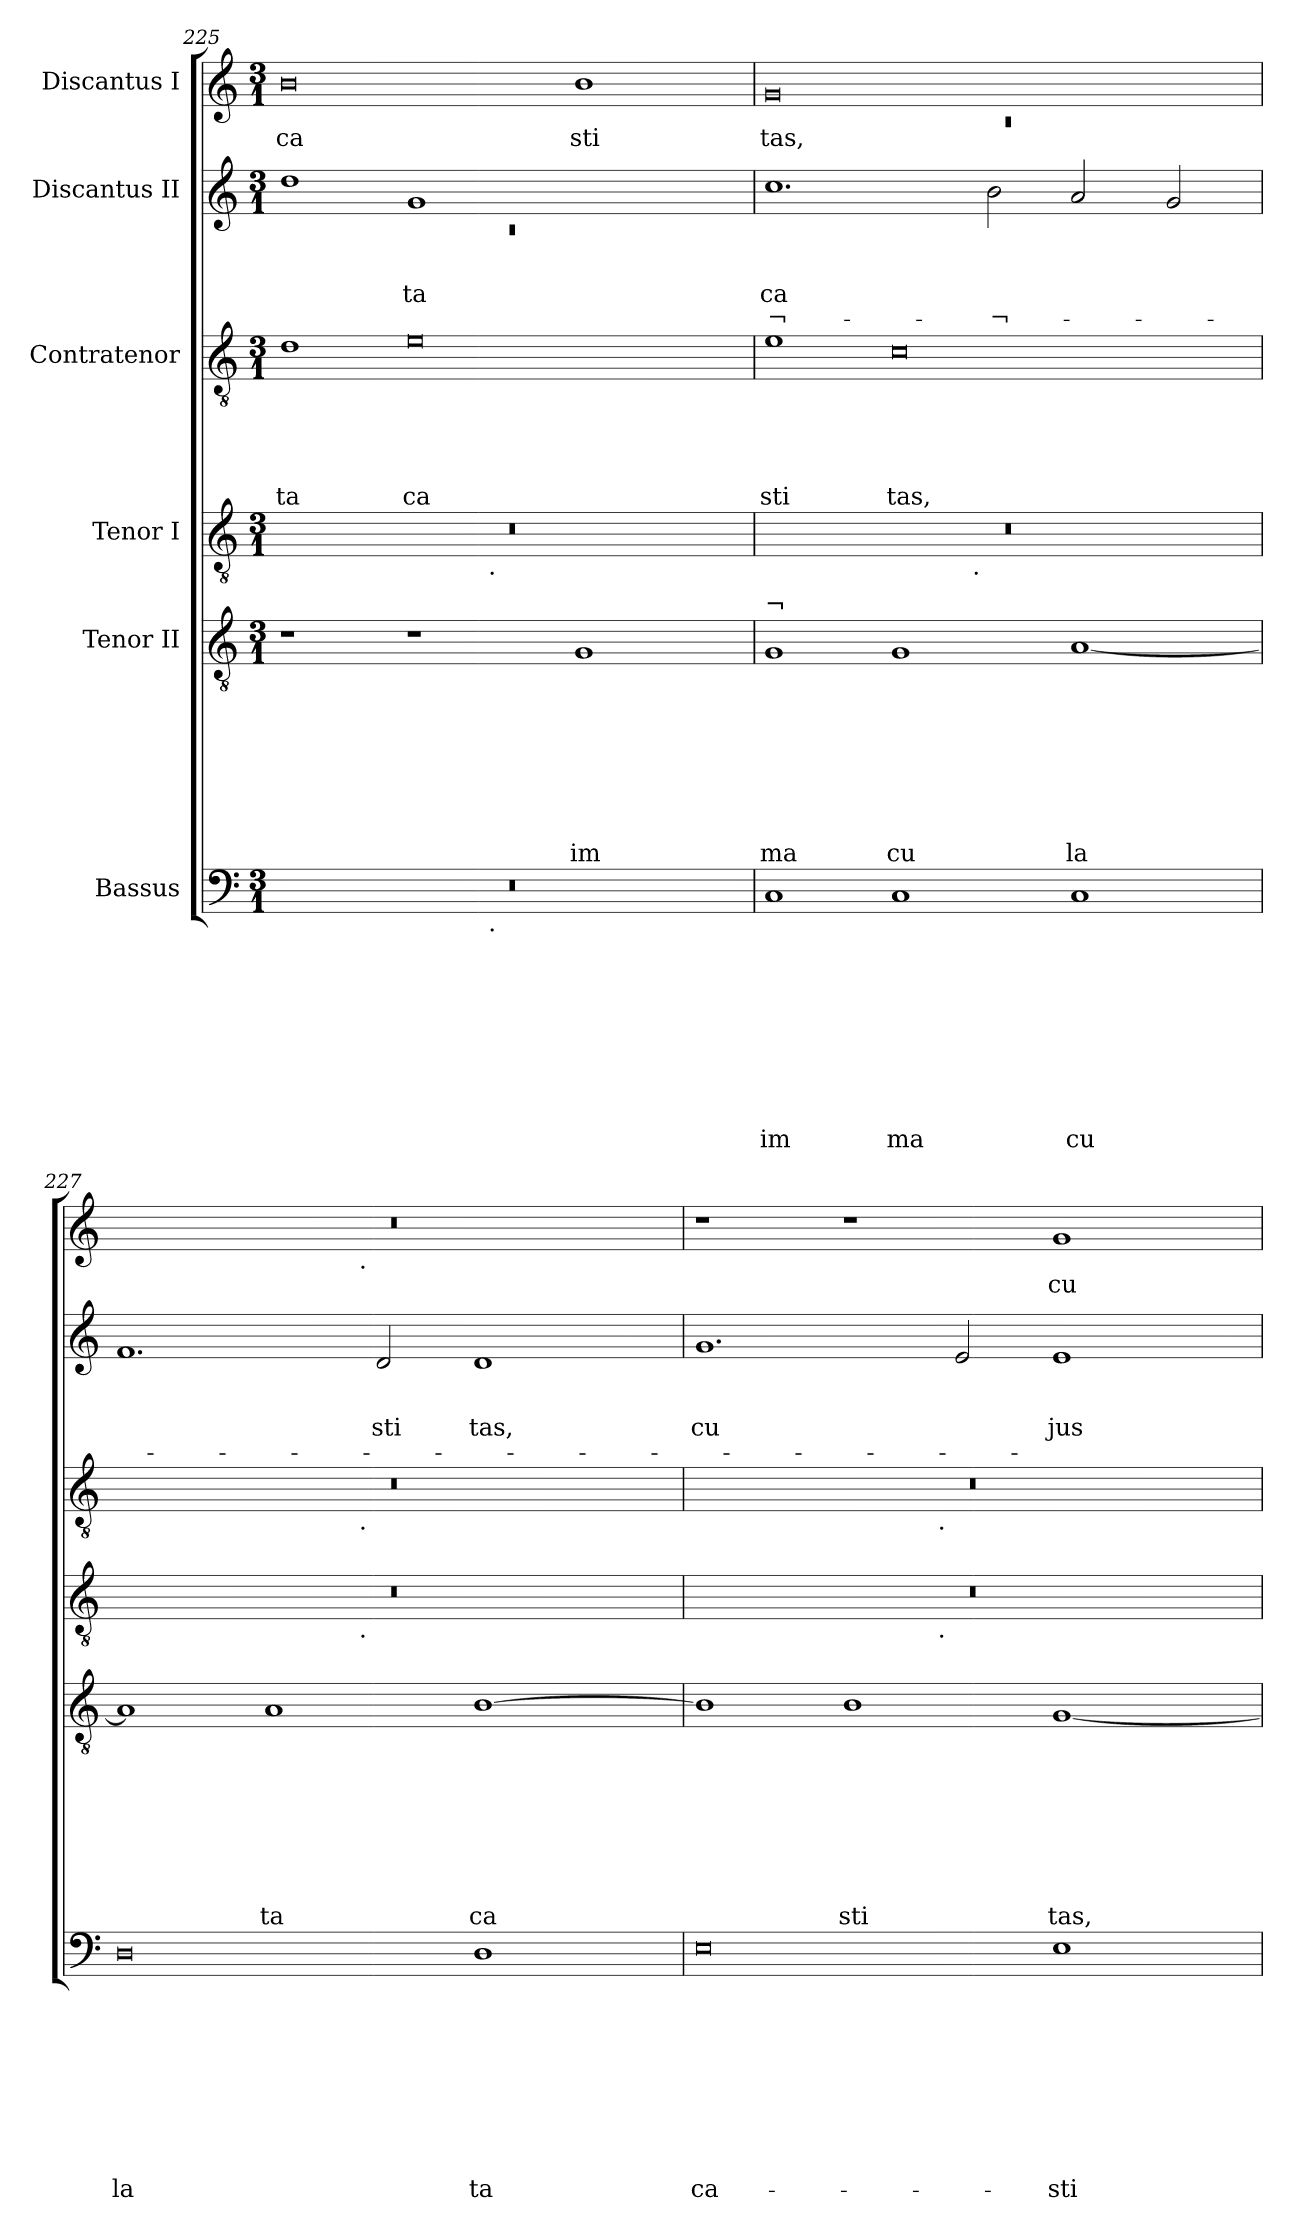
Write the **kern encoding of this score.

**kern	**text	**text	**text	**text	**text	**text	**text	**text	**text	**kern	**text	**text	**text	**text	**text	**text	**text	**text	**kern	**kern	**text	**text	**text	**text	**text	**kern	**text	**text	**text	**text	**kern	**text
*part6	*part6	*part6	*part6	*part6	*part6	*part6	*part6	*part6	*part6	*part5	*part5	*part5	*part5	*part5	*part5	*part5	*part5	*part5	*part4	*part3	*part3	*part3	*part3	*part3	*part3	*part2	*part2	*part2	*part2	*part2	*part1	*part1
*staff6	*staff6	*staff6	*staff6	*staff6	*staff6	*staff6	*staff6	*staff6	*staff6	*staff5	*staff5	*staff5	*staff5	*staff5	*staff5	*staff5	*staff5	*staff5	*staff4	*staff3	*staff3	*staff3	*staff3	*staff3	*staff3	*staff2	*staff2	*staff2	*staff2	*staff2	*staff1	*staff1
*I"Bassus	*	*	*	*	*	*	*	*	*	*I"Tenor II	*	*	*	*	*	*	*	*	*I"Tenor I	*I"Contratenor	*	*	*	*	*	*I"Discantus II	*	*	*	*	*I"Discantus I	*
*clefF4	*	*	*	*	*	*	*	*	*	*clefGv2	*	*	*	*	*	*	*	*	*clefGv2	*clefGv2	*	*	*	*	*	*clefG2	*	*	*	*	*clefG2	*
*k[]	*	*	*	*	*	*	*	*	*	*k[]	*	*	*	*	*	*	*	*	*k[]	*k[]	*	*	*	*	*	*k[]	*	*	*	*	*k[]	*
*C:	*	*	*	*	*	*	*	*	*	*C:	*	*	*	*	*	*	*	*	*C:	*C:	*	*	*	*	*	*C:	*	*	*	*	*C:	*
*M3/1	*	*	*	*	*	*	*	*	*	*M3/1	*	*	*	*	*	*	*	*	*M3/1	*M3/1	*	*	*	*	*	*M3/1	*	*	*	*	*M3/1	*
=225	=225	=225	=225	=225	=225	=225	=225	=225	=225	=225	=225	=225	=225	=225	=225	=225	=225	=225	=225	=225	=225	=225	=225	=225	=225	=225	=225	=225	=225	=225	=225	=225
*	*	*	*	*	*	*	*	*	*	*	*	*	*	*	*	*	*	*	*	*	*	*	*	*	*	*^	*	*	*	*	*	*
!	!	!	!	!	!	!	!	!	!	!	!	!	!	!	!	!	!	!	!	!	!	!	!	!	!LO:LY:b	!	!LO:N:vis=1	!	!	!	!	!	!LO:LY:b
*^	*	*	*	*	*	*	*	*	*	*	*	*	*	*	*	*	*	*	*^	*	*	*	*	*	*	*	*	*	*	*	*	*	*
0.r	1ryy	.	.	.	.	.	.	.	.	.	1r	.	.	.	.	.	.	.	.	0.r	1ryy	1d	.	.	.	.	ta	1dd	0.rc	.	.	.	.	0b	ca
!	!	!	!	!	!	!	!	!	!	!	!	!	!	!	!	!	!	!	!	!	!	!	!	!	!	!	!LO:LY:b	!	!	!	!	!LO:LY:b	!	!	!
.	4...ryy	.	.	.	.	.	.	.	.	.	1r	.	.	.	.	.	.	.	.	.	4...ryy	0e	.	.	.	.	ca	1g	.	.	.	ta	.	.	.
!	!	!	!	!	!	!	!	!	!	!	!	!	!	!	!	!	!	!	!	!	!LO:TX:b:t=.	!	!	!	!	!	!	!	!	!	!	!	!	!	!
!	!LO:TX:b:t=.	!	!	!	!	!	!	!	!	!	!	!	!	!	!	!	!	!	!	!	!	!	!	!	!	!	!	!	!	!	!	!	!	!	!
.	1ryy	.	.	.	.	.	.	.	.	.	.	.	.	.	.	.	.	.	.	.	1ryy	.	.	.	.	.	.	.	.	.	.	.	.	.	.
!	!	!	!	!	!	!	!	!	!	!	!	!	!	!	!	!	!	!	!LO:LY:b	!	!	!	!	!	!	!	!	!	!	!	!	!	!	!	!LO:LY:b
.	.	.	.	.	.	.	.	.	.	.	1G	.	.	.	.	.	.	.	im	.	.	.	.	.	.	.	.	1ryy	.	.	.	.	.	1b	sti
.	2ryy	.	.	.	.	.	.	.	.	.	.	.	.	.	.	.	.	.	.	.	2ryy	.	.	.	.	.	.	.	.	.	.	.	.	.	.
.	32ryy	.	.	.	.	.	.	.	.	.	.	.	.	.	.	.	.	.	.	.	32ryy	.	.	.	.	.	.	.	.	.	.	.	.	.	.
=226	=226	=226	=226	=226	=226	=226	=226	=226	=226	=226	=226	=226	=226	=226	=226	=226	=226	=226	=226	=226	=226	=226	=226	=226	=226	=226	=226	=226	=226	=226	=226	=226	=226	=226	=226
*	*	*	*	*	*	*	*	*	*	*	*	*	*	*	*	*	*	*	*	*	*	*	*	*	*	*	*	*	*	*	*	*	*	*^	*
!	!	!	!	!	!	!	!	!	!	!	!LO:TX:a:t=¬	!	!	!	!	!	!	!	!	!	!	!	!	!	!	!	!	!	!	!	!	!	!	!	!	!
!	!	!	!	!	!	!	!	!	!	!LO:LY:b	!	!	!	!	!	!	!	!	!LO:LY:b	!	!	!	!	!	!	!	!LO:LY:b	!	!	!	!	!LO:LY:b	!LO:LY:b	!	!LO:N:vis=1	!LO:LY:b
*v	*v	*	*	*	*	*	*	*	*	*	*	*	*	*	*	*	*	*	*	*	*	*	*	*	*	*	*	*v	*v	*	*	*	*	*	*	*
1C	.	.	.	.	.	.	.	.	im	1G	.	.	.	.	.	.	.	ma	0.r	1ryy	1e	.	.	.	.	sti	1.cc	.	.	ca	-¬-	0g	0.rc	tas,
!	!	!	!	!	!	!	!	!	!LO:LY:b	!	!	!	!	!	!	!	!	!LO:LY:b	!	!	!	!	!	!	!	!LO:LY:b	!	!	!	!	!	!	!	!
1C	.	.	.	.	.	.	.	.	ma	1G	.	.	.	.	.	.	.	cu	.	4...ryy	0c	.	.	.	.	tas,	.	.	.	.	.	.	.	.
!	!	!	!	!	!	!	!	!	!	!	!	!	!	!	!	!	!	!	!	!LO:TX:b:t=.	!	!	!	!	!	!	!	!	!	!	!	!	!	!
.	.	.	.	.	.	.	.	.	.	.	.	.	.	.	.	.	.	.	.	1ryy	.	.	.	.	.	.	.	.	.	.	.	.	.	.
!	!	!	!	!	!	!	!	!	!	!	!	!	!	!	!	!	!	!	!	!	!	!	!	!	!	!	!	!	!	!	!LO:LY:b:rj	!	!	!
.	.	.	.	.	.	.	.	.	.	.	.	.	.	.	.	.	.	.	.	.	.	.	.	.	.	.	2b\	.	.	.	-¬-	.	.	.
!	!	!	!	!	!	!	!	!	!LO:LY:b	!	!	!	!	!	!	!	!	!LO:LY:b	!	!	!	!	!	!	!	!	!	!	!	!	!	!	!	!
1C	.	.	.	.	.	.	.	.	cu	[<1A	.	.	.	.	.	.	.	la	.	.	.	.	.	.	.	.	2a/	.	.	.	.	1ryy	.	.
.	.	.	.	.	.	.	.	.	.	.	.	.	.	.	.	.	.	.	.	2ryy	.	.	.	.	.	.	.	.	.	.	.	.	.	.
.	.	.	.	.	.	.	.	.	.	.	.	.	.	.	.	.	.	.	.	.	.	.	.	.	.	.	2g/	.	.	.	.	.	.	.
.	.	.	.	.	.	.	.	.	.	.	.	.	.	.	.	.	.	.	.	32ryy	.	.	.	.	.	.	.	.	.	.	.	.	.	.
=227	=227	=227	=227	=227	=227	=227	=227	=227	=227	=227	=227	=227	=227	=227	=227	=227	=227	=227	=227	=227	=227	=227	=227	=227	=227	=227	=227	=227	=227	=227	=227	=227	=227	=227
!	!	!	!	!	!	!	!	!	!LO:LY:b	!	!	!	!	!	!	!	!	!	!	!	!	!	!	!	!	!	!	!	!	!	!	!	!	!
*	*	*	*	*	*	*	*	*	*	*	*	*	*	*	*	*	*	*	*	*	*^	*	*	*	*	*	*	*	*	*	*	*	*	*
0D	.	.	.	.	.	.	.	.	la	1A]	.	.	.	.	.	.	.	.	0.r	1ryy	0.r	1ryy	.	.	.	.	.	1.f	.	.	.	.	0.r	1ryy	.
!	!	!	!	!	!	!	!	!	!	!	!	!	!	!	!	!	!	!LO:LY:b	!	!	!	!	!	!	!	!	!	!	!	!	!	!	!	!	!
.	.	.	.	.	.	.	.	.	.	1A	.	.	.	.	.	.	.	ta	.	4...ryy	.	4...ryy	.	.	.	.	.	.	.	.	.	.	.	4...ryy	.
!	!	!	!	!	!	!	!	!	!	!	!	!	!	!	!	!	!	!	!	!	!	!	!	!	!	!	!	!	!	!	!	!	!	!LO:TX:b:t=.	!
!	!	!	!	!	!	!	!	!	!	!	!	!	!	!	!	!	!	!	!	!	!	!LO:TX:b:t=.	!	!	!	!	!	!	!	!	!	!	!	!	!
!	!	!	!	!	!	!	!	!	!	!	!	!	!	!	!	!	!	!	!	!LO:TX:b:t=.	!	!	!	!	!	!	!	!	!	!	!	!	!	!	!
.	.	.	.	.	.	.	.	.	.	.	.	.	.	.	.	.	.	.	.	1ryy	.	1ryy	.	.	.	.	.	.	.	.	.	.	.	1ryy	.
!	!	!	!	!	!	!	!	!	!	!	!	!	!	!	!	!	!	!	!	!	!	!	!	!	!	!	!	!	!	!	!LO:LY:b	!	!	!	!
.	.	.	.	.	.	.	.	.	.	.	.	.	.	.	.	.	.	.	.	.	.	.	.	.	.	.	.	2d/	.	.	sti	.	.	.	.
!	!	!	!	!	!	!	!	!	!LO:LY:b	!	!	!	!	!	!	!	!	!LO:LY:b	!	!	!	!	!	!	!	!	!	!	!	!	!LO:LY:b	!	!	!	!
1D	.	.	.	.	.	.	.	.	ta	[>1B	.	.	.	.	.	.	.	ca	.	.	.	.	.	.	.	.	.	1d	.	.	tas,	.	.	.	.
.	.	.	.	.	.	.	.	.	.	.	.	.	.	.	.	.	.	.	.	2ryy	.	2ryy	.	.	.	.	.	.	.	.	.	.	.	2ryy	.
.	.	.	.	.	.	.	.	.	.	.	.	.	.	.	.	.	.	.	.	32ryy	.	32ryy	.	.	.	.	.	.	.	.	.	.	.	32ryy	.
!!LO:LB:g=z
=228	=228	=228	=228	=228	=228	=228	=228	=228	=228	=228	=228	=228	=228	=228	=228	=228	=228	=228	=228	=228	=228	=228	=228	=228	=228	=228	=228	=228	=228	=228	=228	=228	=228	=228	=228
!	!	!	!	!	!	!	!	!	!LO:LY:b	!	!	!	!	!	!	!	!	!	!	!	!	!	!	!	!	!	!	!	!	!	!LO:LY:b	!	!	!	!
*	*	*	*	*	*	*	*	*	*	*	*	*	*	*	*	*	*	*	*	*	*	*	*	*	*	*	*	*	*	*	*	*	*v	*v	*
0E	.	.	.	.	.	.	.	.	ca-	1B]	.	.	.	.	.	.	.	.	0.r	1ryy	0.r	1ryy	.	.	.	.	.	1.g	.	.	cu	.	1r	.
!	!	!	!	!	!	!	!	!	!	!	!	!	!	!	!	!	!	!LO:LY:b	!	!	!	!	!	!	!	!	!	!	!	!	!	!	!	!
.	.	.	.	.	.	.	.	.	.	1B	.	.	.	.	.	.	.	sti	.	4...ryy	.	4...ryy	.	.	.	.	.	.	.	.	.	.	1r	.
!	!	!	!	!	!	!	!	!	!	!	!	!	!	!	!	!	!	!	!	!	!	!LO:TX:b:t=.	!	!	!	!	!	!	!	!	!	!	!	!
!	!	!	!	!	!	!	!	!	!	!	!	!	!	!	!	!	!	!	!	!LO:TX:b:t=.	!	!	!	!	!	!	!	!	!	!	!	!	!	!
.	.	.	.	.	.	.	.	.	.	.	.	.	.	.	.	.	.	.	.	1ryy	.	1ryy	.	.	.	.	.	.	.	.	.	.	.	.
.	.	.	.	.	.	.	.	.	.	.	.	.	.	.	.	.	.	.	.	.	.	.	.	.	.	.	.	2e/	.	.	.	.	.	.
!	!	!	!	!	!	!	!	!	!LO:LY:b	!	!	!	!	!	!	!	!	!LO:LY:b	!	!	!	!	!	!	!	!	!	!	!	!	!LO:LY:b	!	!	!LO:LY:b
1E	.	.	.	.	.	.	.	.	-sti-	[<1G	.	.	.	.	.	.	.	tas,	.	.	.	.	.	.	.	.	.	1e	.	.	jus	.	1g	cu
.	.	.	.	.	.	.	.	.	.	.	.	.	.	.	.	.	.	.	.	2ryy	.	2ryy	.	.	.	.	.	.	.	.	.	.	.	.
.	.	.	.	.	.	.	.	.	.	.	.	.	.	.	.	.	.	.	.	32ryy	.	32ryy	.	.	.	.	.	.	.	.	.	.	.	.
*	*	*	*	*	*	*	*	*	*	*	*	*	*	*	*	*	*	*	*v	*v	*	*	*	*	*	*	*	*	*	*	*	*	*	*
*	*	*	*	*	*	*	*	*	*	*	*	*	*	*	*	*	*	*	*	*v	*v	*	*	*	*	*	*	*	*	*	*	*	*
=	=	=	=	=	=	=	=	=	=	=	=	=	=	=	=	=	=	=	=	=	=	=	=	=	=	=	=	=	=	=	=	=
*-	*-	*-	*-	*-	*-	*-	*-	*-	*-	*-	*-	*-	*-	*-	*-	*-	*-	*-	*-	*-	*-	*-	*-	*-	*-	*-	*-	*-	*-	*-	*-	*-
